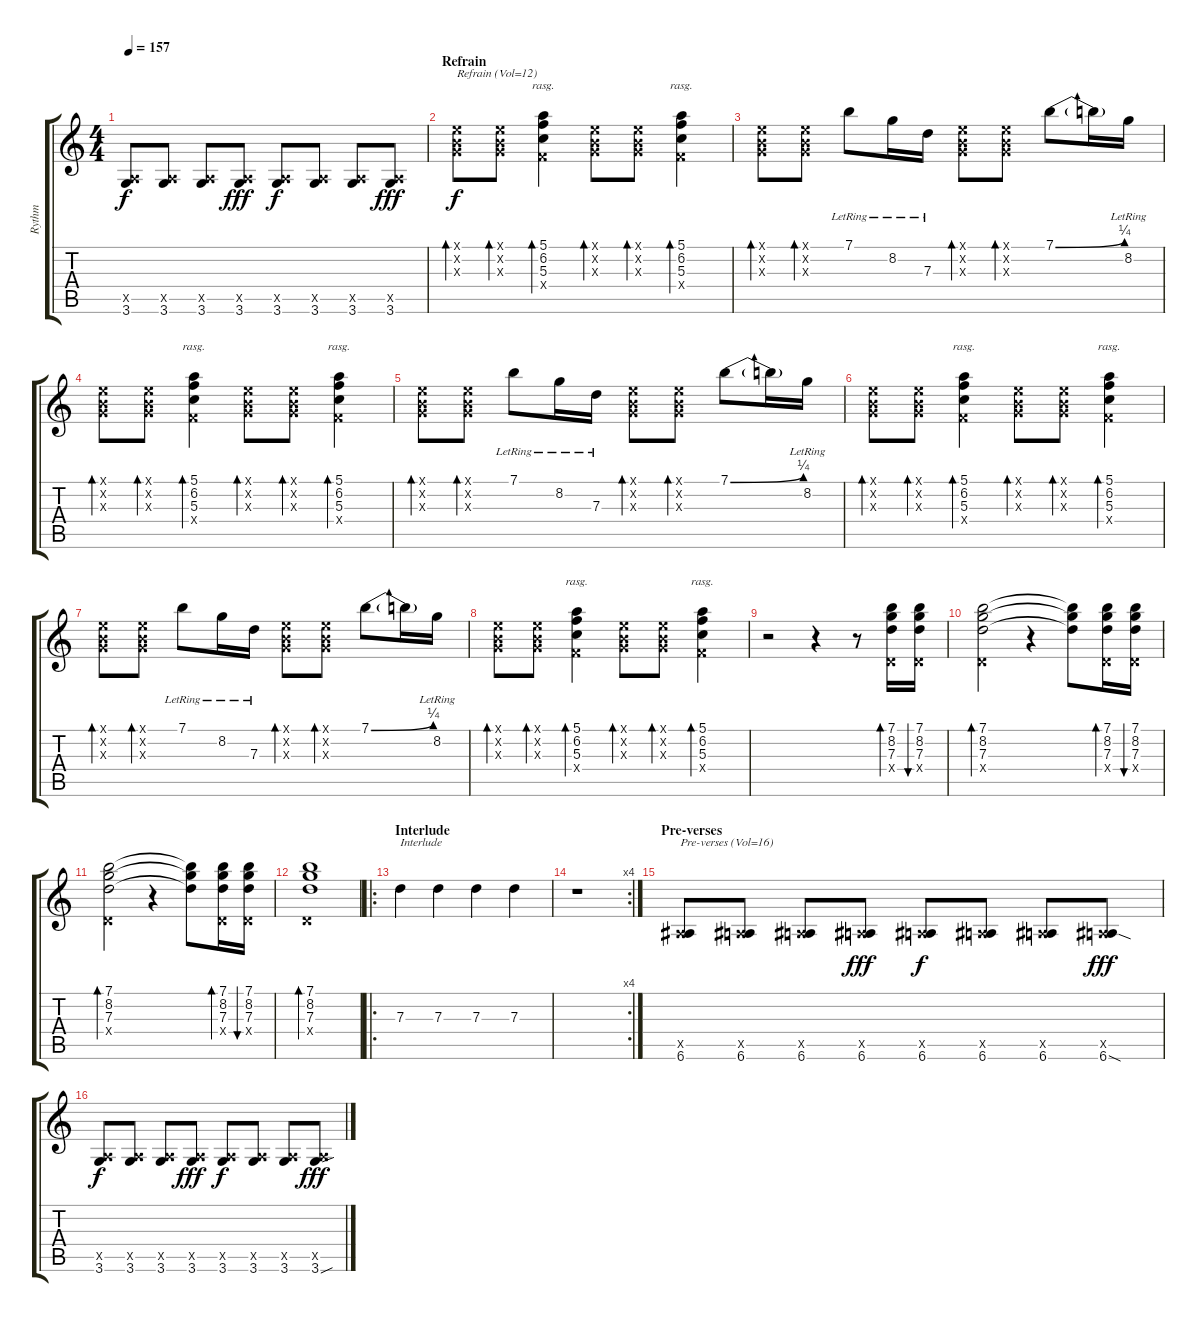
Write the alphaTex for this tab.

\track ("Rythm" "Rythm") {instrument distortionguitar}
\staff {score tabs}
\tuning (E4 B3 G3 D3 A2 E2) {hide}
\ts (4 4)
\tempo 157
\clef g2
\ks c
(0.5{x} 3.6).8{dy f} (0.5{x} 3.6).8 (0.5{x} 3.6).8 (0.5{x} 3.6).8{dy fff} (0.5{x} 3.6).8{dy f} (0.5{x} 3.6).8 (0.5{x} 3.6).8 (0.5{x} 3.6).8{dy fff} |
\section ("" "Refrain")
(0.1{x} 0.2{x} 0.3{x}).8{bd 30 txt "Refrain (Vol=12)" dy f volume 12} (0.1{x} 0.2{x} 0.3{x}).8{bd 30} (5.1 6.2 5.3 3.4{x}).4{bd 30 rasg ii} (0.1{x} 0.2{x} 0.3{x}).8{bd 30} (0.1{x} 0.2{x} 0.3{x}).8{bd 30} (5.1 6.2 5.3 3.4{x}).4{bd 30 rasg ii} |
(0.1{x} 0.2{x} 0.3{x}).8{bd 30} (0.1{x} 0.2{x} 0.3{x}).8{bd 30} 7.1{lr}.8 8.2{lr}.16 7.3{lr}.16 (0.1{x} 0.2{x} 0.3{x}).8{bd 30} (0.1{x} 0.2{x} 0.3{x}).8{bd 30} 7.1{be (bend 0 0 60 1)}.8 7.1{t}.16 8.2{lr}.16 |
(0.1{x} 0.2{x} 0.3{x}).8{bd 30} (0.1{x} 0.2{x} 0.3{x}).8{bd 30} (5.1 6.2 5.3 3.4{x}).4{bd 30 rasg ii} (0.1{x} 0.2{x} 0.3{x}).8{bd 30} (0.1{x} 0.2{x} 0.3{x}).8{bd 30} (5.1 6.2 5.3 3.4{x}).4{bd 30 rasg ii} |
(0.1{x} 0.2{x} 0.3{x}).8{bd 30} (0.1{x} 0.2{x} 0.3{x}).8{bd 30} 7.1{lr}.8 8.2{lr}.16 7.3{lr}.16 (0.1{x} 0.2{x} 0.3{x}).8{bd 30} (0.1{x} 0.2{x} 0.3{x}).8{bd 30} 7.1{be (bend 0 0 60 1)}.8 7.1{t}.16 8.2{lr}.16 |
(0.1{x} 0.2{x} 0.3{x}).8{bd 30} (0.1{x} 0.2{x} 0.3{x}).8{bd 30} (5.1 6.2 5.3 3.4{x}).4{bd 30 rasg ii} (0.1{x} 0.2{x} 0.3{x}).8{bd 30} (0.1{x} 0.2{x} 0.3{x}).8{bd 30} (5.1 6.2 5.3 3.4{x}).4{bd 30 rasg ii} |
(0.1{x} 0.2{x} 0.3{x}).8{bd 30} (0.1{x} 0.2{x} 0.3{x}).8{bd 30} 7.1{lr}.8 8.2{lr}.16 7.3{lr}.16 (0.1{x} 0.2{x} 0.3{x}).8{bd 30} (0.1{x} 0.2{x} 0.3{x}).8{bd 30} 7.1{be (bend 0 0 60 1)}.8 7.1{t}.16 8.2{lr}.16 |
(0.1{x} 0.2{x} 0.3{x}).8{bd 30} (0.1{x} 0.2{x} 0.3{x}).8{bd 30} (5.1 6.2 5.3 3.4{x}).4{bd 30 rasg ii} (0.1{x} 0.2{x} 0.3{x}).8{bd 30} (0.1{x} 0.2{x} 0.3{x}).8{bd 30} (5.1 6.2 5.3 3.4{x}).4{bd 30 rasg ii} |
r.2 r.4 r.8 (7.1 8.2 7.3 0.4{x}).16{bd 30} (7.1 8.2 7.3 0.4{x}).16{bu 30} |
(7.1 8.2 7.3 0.4{x}).2{bd 30} r.4 (7.1{t} 8.2{t} 7.3{t}).8 (7.1 8.2 7.3 0.4{x}).16{bd 30} (7.1 8.2 7.3 0.4{x}).16{bu 30} |
(7.1 8.2 7.3 0.4{x}).2{bd 30} r.4 (7.1{t} 8.2{t} 7.3{t}).8 (7.1 8.2 7.3 0.4{x}).16{bd 30} (7.1 8.2 7.3 0.4{x}).16{bu 30} |
(7.1 8.2 7.3 0.4{x}).1{bd 30} |
\ro
\section ("" "Interlude")
7.3.4{txt "Interlude "} 7.3.4 7.3.4 7.3.4 |
\rc 4
r.1 |
\section ("" "Pre-verses")
(0.5{x} 6.6).8{txt "Pre-verses (Vol=16)" volume 16} (0.5{x} 6.6).8 (0.5{x} 6.6).8 (0.5{x} 6.6).8{dy fff} (0.5{x} 6.6).8{dy f} (0.5{x} 6.6).8 (0.5{x} 6.6).8 (0.5{x} 6.6{sod}).8{dy fff} |
(0.5{x} 3.6).8{dy f} (0.5{x} 3.6).8 (0.5{x} 3.6).8 (0.5{x} 3.6).8{dy fff} (0.5{x} 3.6).8{dy f} (0.5{x} 3.6).8 (0.5{x} 3.6).8 (0.5{x} 3.6{sou}).8{dy fff}
